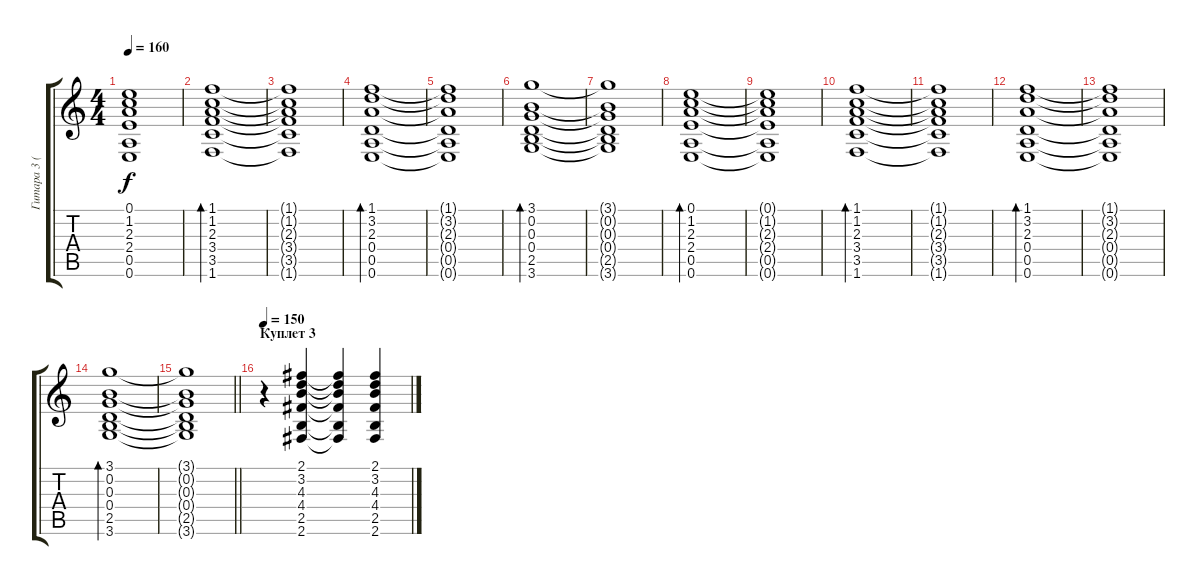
\track ("Гитара 3 (акустика)" "Гитара 3 (") {instrument acousticguitarsteel}
\staff {score tabs}
\tuning (E4 B3 G3 D3 A2 E2) {hide}
\ts (4 4)
\tempo 160
\clef g2
\ks c
(0.1{t} 1.2{t} 2.3{t} 2.4{t} 0.5{t} 0.6{t}).1{dy f} |
(1.1 1.2 2.3 3.4 3.5 1.6).1{bd 60} |
(1.1{t} 1.2{t} 2.3{t} 3.4{t} 3.5{t} 1.6{t}).1 |
(1.1 3.2 2.3 0.4 0.5 0.6).1{bd 60} |
(1.1{t} 3.2{t} 2.3{t} 0.4{t} 0.5{t} 0.6{t}).1 |
(3.1 0.2 0.3 0.4 2.5 3.6).1{bd 60} |
(3.1{t} 0.2{t} 0.3{t} 0.4{t} 2.5{t} 3.6{t}).1 |
(0.1 1.2 2.3 2.4 0.5 0.6).1{bd 60} |
(0.1{t} 1.2{t} 2.3{t} 2.4{t} 0.5{t} 0.6{t}).1 |
(1.1 1.2 2.3 3.4 3.5 1.6).1{bd 60} |
(1.1{t} 1.2{t} 2.3{t} 3.4{t} 3.5{t} 1.6{t}).1 |
(1.1 3.2 2.3 0.4 0.5 0.6).1{bd 60} |
(1.1{t} 3.2{t} 2.3{t} 0.4{t} 0.5{t} 0.6{t}).1 |
(3.1 0.2 0.3 0.4 2.5 3.6).1{bd 60} |
\barLineRight lightlight
(3.1{t} 0.2{t} 0.3{t} 0.4{t} 2.5{t} 3.6{t}).1 |
\section ("" "Куплет 3")
\tempo 150
r.4 (2.1 3.2 4.3 4.4 2.5 2.6).4 (2.1{t} 3.2{t} 4.3{t} 4.4{t} 2.5{t} 2.6{t}).4 (2.1 3.2 4.3 4.4 2.5 2.6).4
